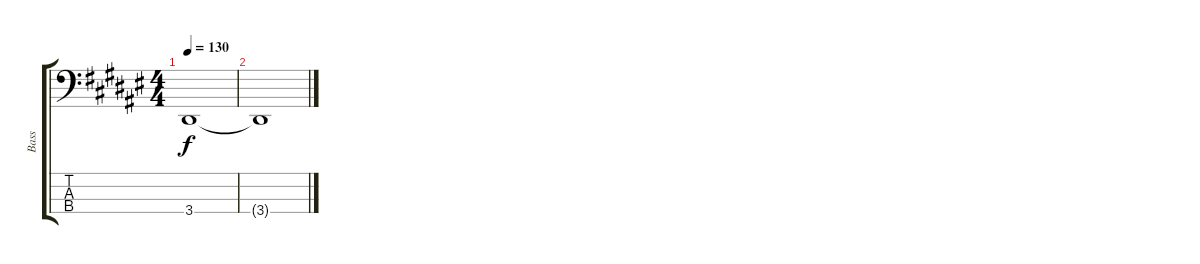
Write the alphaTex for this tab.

\track ("Bass" "Bass") {instrument synthbass1}
\staff {score tabs}
\tuning (Eb2 Bb1 F1 C1) {hide}
\ts (4 4)
\tempo 130
\clef f4
\ks d#minor
3.4.1{dy f volume 0} |
3.4{t}.1
